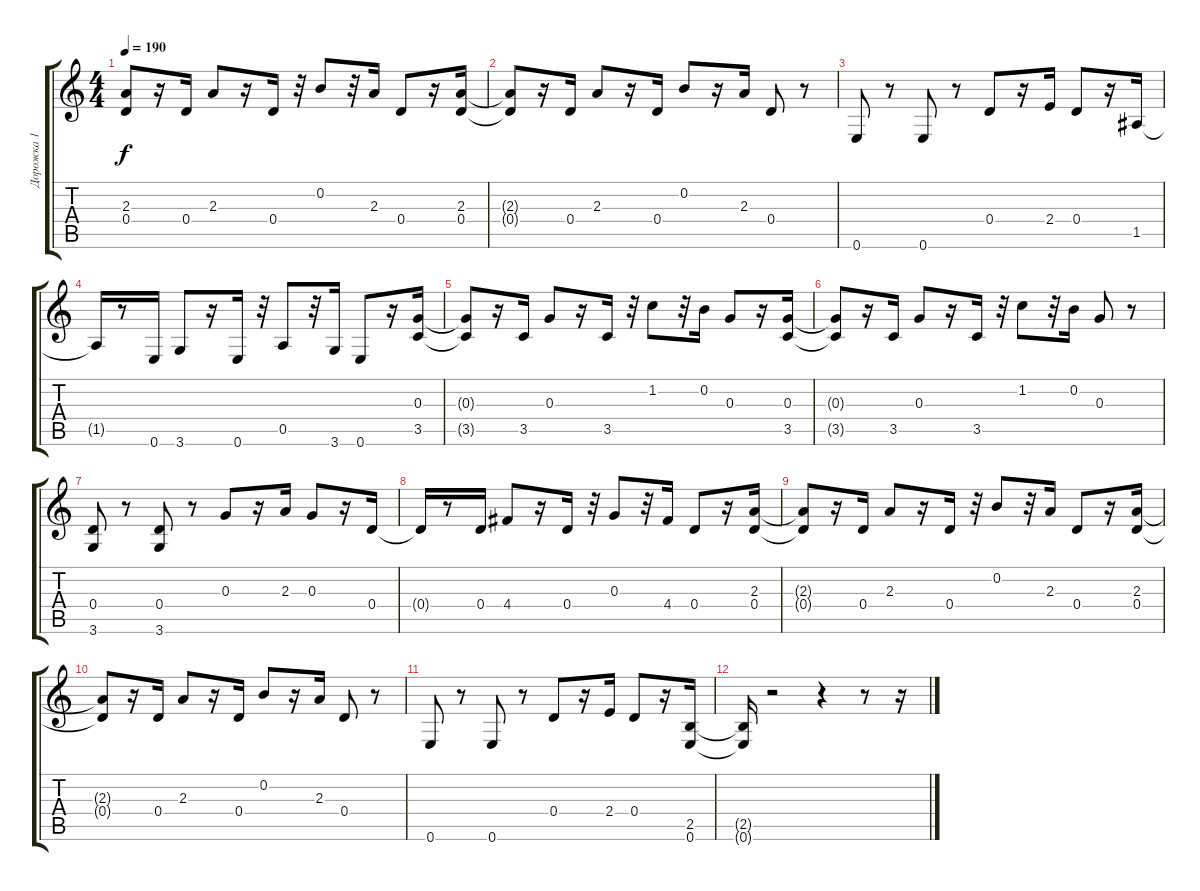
\track ("Дорожка 1" "Дорожка 1") {instrument overdrivenguitar}
\staff {score tabs}
\tuning (E4 B3 G3 D3 A2 E2) {hide}
\ts (4 4)
\tempo 190
\clef g2
\ks c
(2.3{t} 0.4{t}).8{dy f} r.16 0.4.16 2.3.8 r.16 0.4.16 r.32 0.2.8 r.32 2.3.16 0.4.8 r.16 (2.3 0.4).16 |
(2.3{t} 0.4{t}).8 r.16 0.4.16 2.3.8 r.16 0.4.16 0.2.8 r.16 2.3.16 0.4.8 r.8 |
0.6.8 r.8 0.6.8 r.8 0.4.8 r.16 2.4.16 0.4.8 r.16 1.5.16 |
1.5{t}.16 r.8 0.6.16 3.6.8 r.16 0.6.16 r.32 0.5.8 r.32 3.6.16 0.6.8 r.16 (0.3 3.5).16 |
(0.3{t} 3.5{t}).8 r.16 3.5.16 0.3.8 r.16 3.5.16 r.32 1.2.8 r.32 0.2.16 0.3.8 r.16 (0.3 3.5).16 |
(0.3{t} 3.5{t}).8 r.16 3.5.16 0.3.8 r.16 3.5.16 r.32 1.2.8 r.32 0.2.16 0.3.8 r.8 |
(0.4 3.6).8 r.8 (0.4 3.6).8 r.8 0.3.8 r.16 2.3.16 0.3.8 r.16 0.4.16 |
0.4{t}.16 r.8 0.4.16 4.4.8 r.16 0.4.16 r.32 0.3.8 r.32 4.4.16 0.4.8 r.16 (2.3 0.4).16 |
(2.3{t} 0.4{t}).8 r.16 0.4.16 2.3.8 r.16 0.4.16 r.32 0.2.8 r.32 2.3.16 0.4.8 r.16 (2.3 0.4).16 |
(2.3{t} 0.4{t}).8 r.16 0.4.16 2.3.8 r.16 0.4.16 0.2.8 r.16 2.3.16 0.4.8 r.8 |
0.6.8 r.8 0.6.8 r.8 0.4.8 r.16 2.4.16 0.4.8 r.16 (2.5 0.6).16 |
(2.5{t} 0.6{t}).16 r.2 r.4 r.8 r.16
